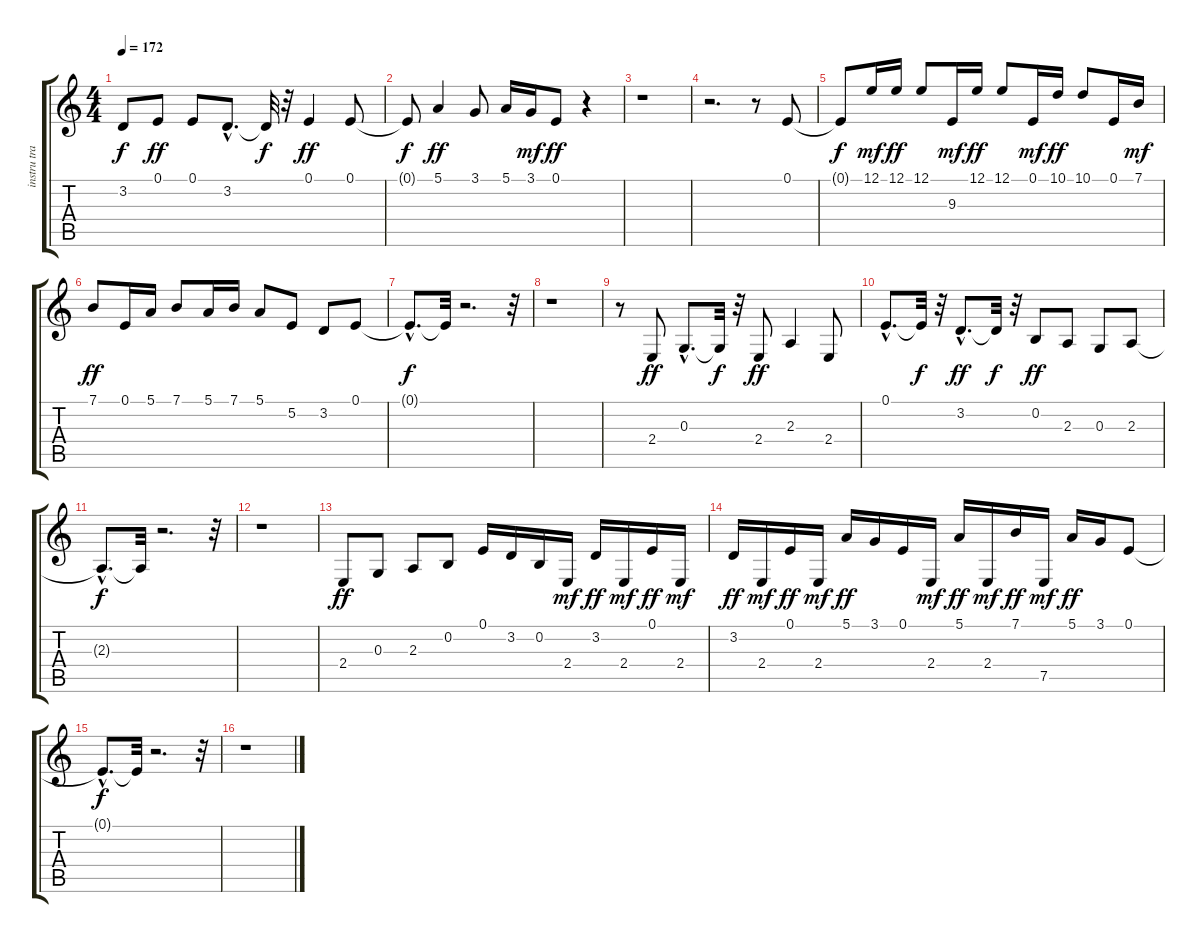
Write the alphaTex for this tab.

\track ("instru trad." "instru tra") {instrument shamisen}
\staff {score tabs}
\tuning (E4 B3 G3 D3 A2 E2) {hide}
\ts (4 4)
\tempo 172
\clef g2
\ks c
3.2{t}.8{dy f} 0.1.8{dy ff} 0.1.8 3.2{hac}.8{d} 3.2{t}.32{dy f} r.32 0.1.4{dy ff} 0.1.8 |
0.1{t}.8{dy f} 5.1.4{dy ff} 3.1.8 5.1.16 3.1.16{dy mf} 0.1.8{dy ff} r.4 |
r.1 |
r.2{d} r.8 0.1.8 |
0.1{t}.8{dy f} 12.1.16{dy mf} 12.1.16{dy ff} 12.1.8 9.3.16{dy mf} 12.1.16{dy ff} 12.1.8 0.1.16{dy mf} 10.1.16{dy ff} 10.1.8 0.1.16 7.1.16{dy mf} |
7.1.8{dy ff} 0.1.16 5.1.16 7.1.8 5.1.16 7.1.16 5.1.8 5.2.8 3.2.8 0.1.8 |
0.1{hac t}.8{d dy f} 0.1{t}.32 r.2{d} r.32 |
r.1 |
r.8 2.4.8{dy ff} 0.3{hac}.8{d} 0.3{t}.32{dy f} r.32 2.4.8{dy ff} 2.3.4 2.4.8 |
0.1{hac}.8{d} 0.1{t}.32{dy f} r.32 3.2{hac}.8{d dy ff} 3.2{t}.32{dy f} r.32 0.2.8{dy ff} 2.3.8 0.3.8 2.3.8 |
2.3{hac t}.8{d dy f} 2.3{t}.32 r.2{d} r.32 |
r.1 |
2.4.8{dy ff} 0.3.8 2.3.8 0.2.8 0.1.16 3.2.16 0.2.16 2.4.16{dy mf} 3.2.16{dy ff} 2.4.16{dy mf} 0.1.16{dy ff} 2.4.16{dy mf} |
3.2.16{dy ff} 2.4.16{dy mf} 0.1.16{dy ff} 2.4.16{dy mf} 5.1.16{dy ff} 3.1.16 0.1.16 2.4.16{dy mf} 5.1.16{dy ff} 2.4.16{dy mf} 7.1.16{dy ff} 7.5.16{dy mf} 5.1.16{dy ff} 3.1.16 0.1.8 |
0.1{hac t}.8{d dy f} 0.1{t}.32 r.2{d} r.32 |
r.1
